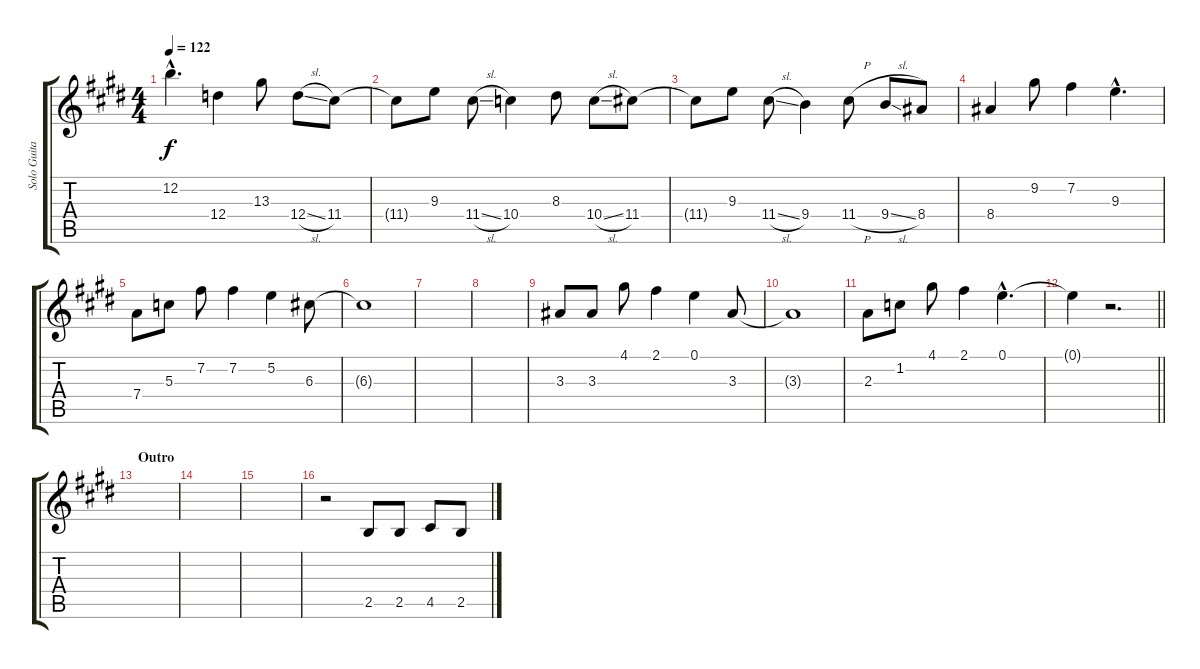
\track ("Solo Guitar" "Solo Guita") {instrument acousticguitarsteel}
\staff {score tabs}
\tuning (E4 B3 G3 D3 A2 E2) {hide}
\ts (4 4)
\tempo 122
\clef g2
\ks e
12.2{hac t}.4{d dy f} 12.4.4 13.3.8 12.4{sl}.8 11.4.8 |
11.4{t}.8 9.3.8 11.4{sl}.8 10.4.4 8.3.8 10.4{sl}.8 11.4.8 |
11.4{t}.8 9.3.8 11.4{sl}.8 9.4.4 11.4{h}.8 9.4{sl}.8 8.4.8 |
8.4.4 9.2.8 7.2.4 9.3{hac}.4{d} |
7.4.8 5.3.8 7.2.8 7.2.4 5.2.4 6.3.8 |
6.3{t}.1 |
|
|
3.3.8 3.3.8 4.1.8 2.1.4 0.1.4 3.3.8 |
3.3{t}.1 |
2.3.8 1.2.8 4.1.8 2.1.4 0.1{hac}.4{d} |
\barLineRight lightlight
0.1{t}.4 r.2{d} |
\section ("" "Outro")
|
|
|
r.2 2.5.8 2.5.8 4.5.8 2.5.8
